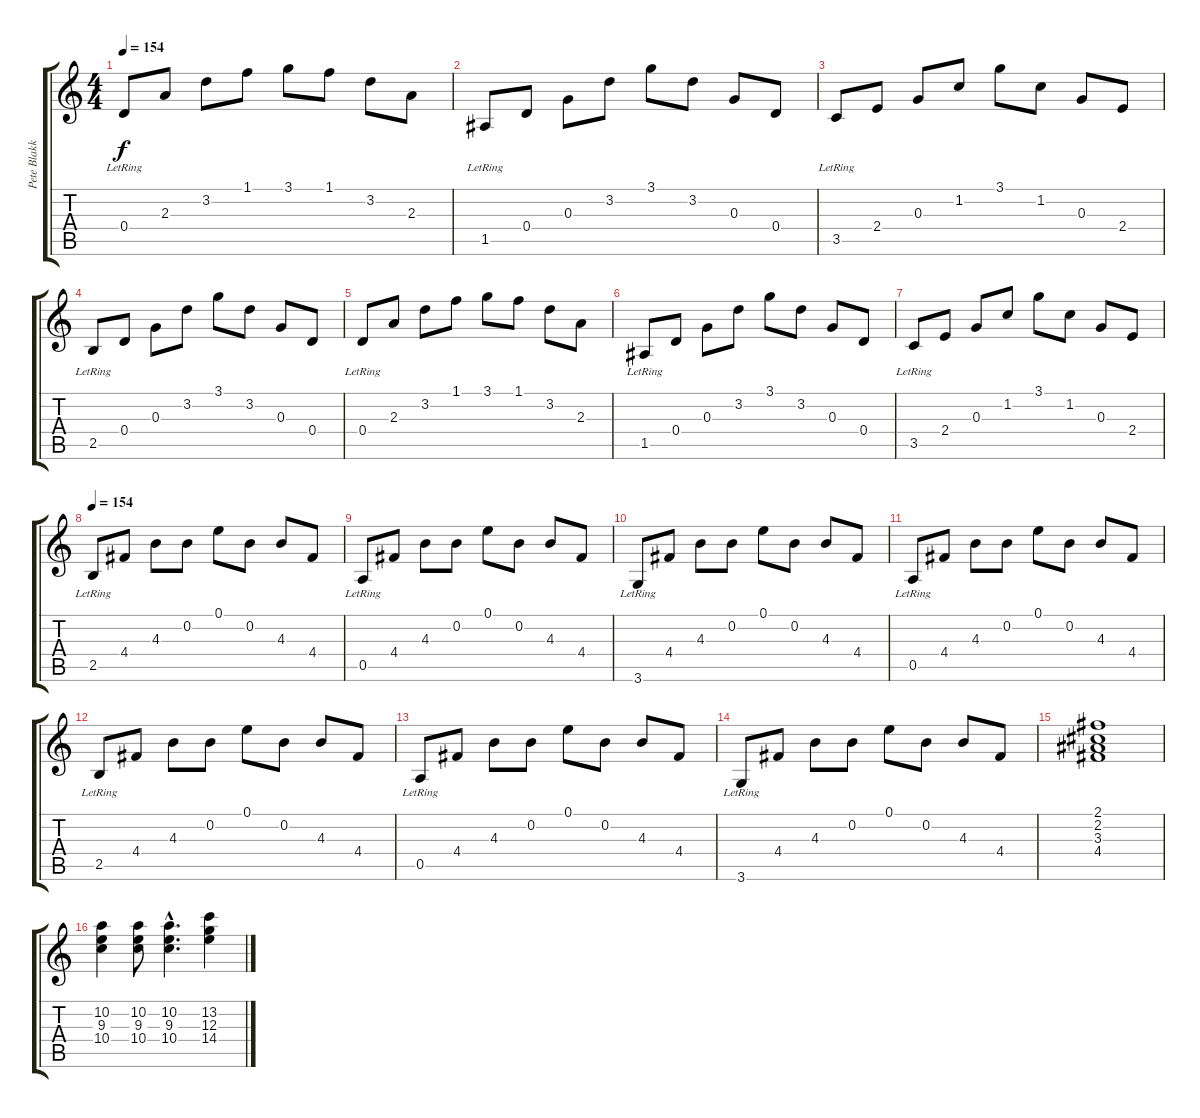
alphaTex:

\track ("Pete Blakk" "Pete Blakk") {instrument distortionguitar}
\staff {score tabs}
\tuning (E4 B3 G3 D3 A2 E2) {hide}
\ts (4 4)
\tempo 154
\clef g2
\ks c
0.4{lr}.8{dy f} 2.3.8 3.2.8 1.1.8 3.1.8 1.1.8 3.2.8 2.3.8 |
1.5{lr}.8 0.4.8 0.3.8 3.2.8 3.1.8 3.2.8 0.3.8 0.4.8 |
3.5{lr}.8 2.4.8 0.3.8 1.2.8 3.1.8 1.2.8 0.3.8 2.4.8 |
2.5{lr}.8 0.4.8 0.3.8 3.2.8 3.1.8 3.2.8 0.3.8 0.4.8 |
0.4{lr}.8 2.3.8 3.2.8 1.1.8 3.1.8 1.1.8 3.2.8 2.3.8 |
1.5{lr}.8 0.4.8 0.3.8 3.2.8 3.1.8 3.2.8 0.3.8 0.4.8 |
3.5{lr}.8 2.4.8 0.3.8 1.2.8 3.1.8 1.2.8 0.3.8 2.4.8 |
\tempo 154
2.5{lr}.8 4.4.8 4.3.8 0.2.8 0.1.8 0.2.8 4.3.8 4.4.8 |
0.5{lr}.8 4.4.8 4.3.8 0.2.8 0.1.8 0.2.8 4.3.8 4.4.8 |
3.6{lr}.8 4.4.8 4.3.8 0.2.8 0.1.8 0.2.8 4.3.8 4.4.8 |
0.5{lr}.8 4.4.8 4.3.8 0.2.8 0.1.8 0.2.8 4.3.8 4.4.8 |
2.5{lr}.8 4.4.8 4.3.8 0.2.8 0.1.8 0.2.8 4.3.8 4.4.8 |
0.5{lr}.8 4.4.8 4.3.8 0.2.8 0.1.8 0.2.8 4.3.8 4.4.8 |
3.6{lr}.8 4.4.8 4.3.8 0.2.8 0.1.8 0.2.8 4.3.8 4.4.8 |
(2.1 2.2 3.3 4.4).1 |
(10.2 9.3 10.4).4 (10.2 9.3 10.4).8 (10.2{hac} 9.3{hac} 10.4{hac}).4{d} (13.2 12.3 14.4).4
